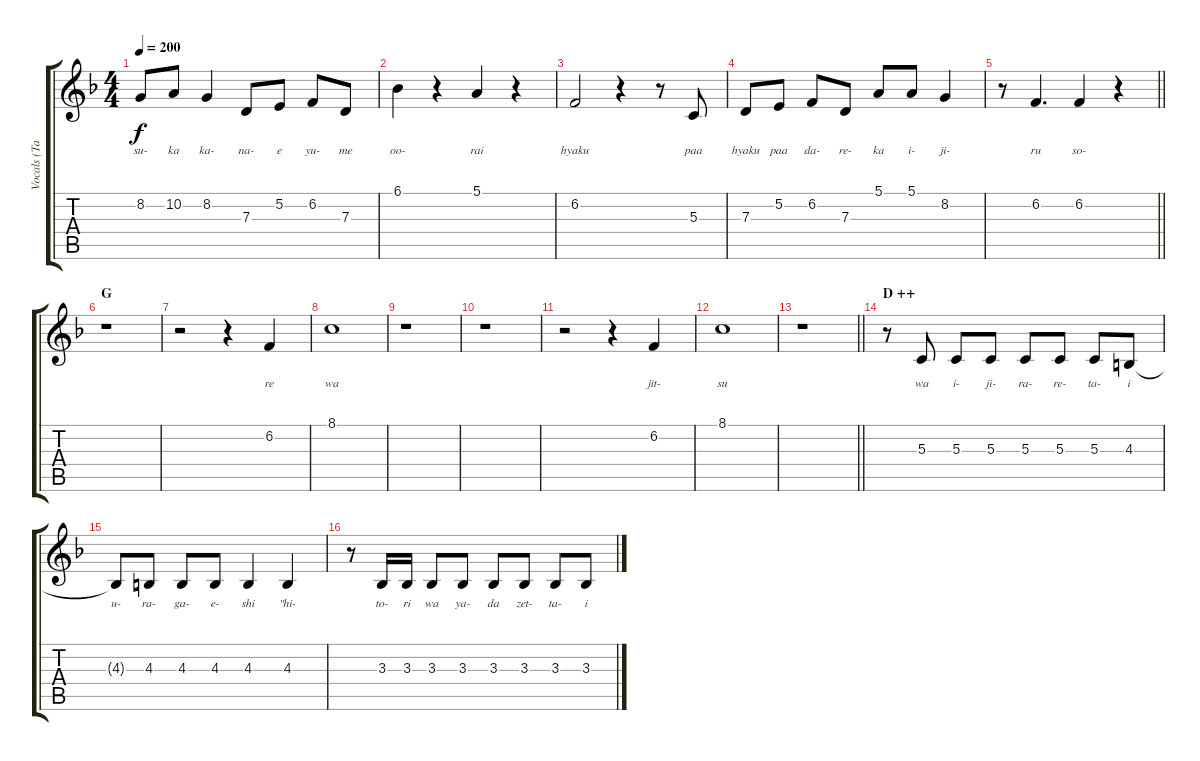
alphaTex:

\track ("Vocals (Tainaka Ritsu)" "Vocals (Ta") {instrument altosax}
\staff {score tabs}
\tuning (E4 B3 G3 D3 A2 E2) {hide}
\ts (4 4)
\tempo 200
\clef g2
\ks f
8.2.8{lyrics (0 "su-") lyrics (1 "") lyrics (2 "") lyrics (3 "") lyrics (4 "") dy f} 10.2.8{lyrics (0 "ka") lyrics (1 "") lyrics (2 "") lyrics (3 "") lyrics (4 "")} 8.2.4{lyrics (0 "ka-") lyrics (1 "") lyrics (2 "") lyrics (3 "") lyrics (4 "")} 7.3.8{lyrics (0 "na-") lyrics (1 "") lyrics (2 "") lyrics (3 "") lyrics (4 "")} 5.2.8{lyrics (0 "e") lyrics (1 "") lyrics (2 "") lyrics (3 "") lyrics (4 "")} 6.2.8{lyrics (0 "yu-") lyrics (1 "") lyrics (2 "") lyrics (3 "") lyrics (4 "")} 7.3.8{lyrics (0 "me") lyrics (1 "") lyrics (2 "") lyrics (3 "") lyrics (4 "")} |
6.1.4{lyrics (0 "oo-") lyrics (1 "") lyrics (2 "") lyrics (3 "") lyrics (4 "")} r.4 5.1.4{lyrics (0 "rai") lyrics (1 "") lyrics (2 "") lyrics (3 "") lyrics (4 "")} r.4 |
6.2.2{lyrics (0 "hyaku") lyrics (1 "") lyrics (2 "") lyrics (3 "") lyrics (4 "")} r.4 r.8 5.3.8{lyrics (0 "paa") lyrics (1 "") lyrics (2 "") lyrics (3 "") lyrics (4 "")} |
7.3.8{lyrics (0 "hyaku") lyrics (1 "") lyrics (2 "") lyrics (3 "") lyrics (4 "")} 5.2.8{lyrics (0 "paa") lyrics (1 "") lyrics (2 "") lyrics (3 "") lyrics (4 "")} 6.2.8{lyrics (0 "da-") lyrics (1 "") lyrics (2 "") lyrics (3 "") lyrics (4 "")} 7.3.8{lyrics (0 "re-") lyrics (1 "") lyrics (2 "") lyrics (3 "") lyrics (4 "")} 5.1.8{lyrics (0 "ka") lyrics (1 "") lyrics (2 "") lyrics (3 "") lyrics (4 "")} 5.1.8{lyrics (0 "i-") lyrics (1 "") lyrics (2 "") lyrics (3 "") lyrics (4 "")} 8.2.4{lyrics (0 "ji-") lyrics (1 "") lyrics (2 "") lyrics (3 "") lyrics (4 "")} |
\barLineRight lightlight
r.8 6.2.4{d lyrics (0 "ru") lyrics (1 "") lyrics (2 "") lyrics (3 "") lyrics (4 "")} 6.2.4{lyrics (0 "so-") lyrics (1 "") lyrics (2 "") lyrics (3 "") lyrics (4 "")} r.4 |
\section ("" "G")
r.1 |
r.2 r.4 6.2.4{lyrics (0 "re") lyrics (1 "") lyrics (2 "") lyrics (3 "") lyrics (4 "")} |
8.1.1{lyrics (0 "wa") lyrics (1 "") lyrics (2 "") lyrics (3 "") lyrics (4 "")} |
r.1 |
r.1 |
r.2 r.4 6.2.4{lyrics (0 "jit-") lyrics (1 "") lyrics (2 "") lyrics (3 "") lyrics (4 "")} |
8.1.1{lyrics (0 "su") lyrics (1 "") lyrics (2 "") lyrics (3 "") lyrics (4 "")} |
\barLineRight lightlight
r.1 |
\section ("" "D ++")
r.8 5.3.8{lyrics (0 "wa") lyrics (1 "") lyrics (2 "") lyrics (3 "") lyrics (4 "")} 5.3.8{lyrics (0 "i-") lyrics (1 "") lyrics (2 "") lyrics (3 "") lyrics (4 "")} 5.3.8{lyrics (0 "ji-") lyrics (1 "") lyrics (2 "") lyrics (3 "") lyrics (4 "")} 5.3.8{lyrics (0 "ra-") lyrics (1 "") lyrics (2 "") lyrics (3 "") lyrics (4 "")} 5.3.8{lyrics (0 "re-") lyrics (1 "") lyrics (2 "") lyrics (3 "") lyrics (4 "")} 5.3.8{lyrics (0 "ta-") lyrics (1 "") lyrics (2 "") lyrics (3 "") lyrics (4 "")} 4.3.8{lyrics (0 "i") lyrics (1 "") lyrics (2 "") lyrics (3 "") lyrics (4 "")} |
4.3{t}.8{lyrics (0 "u-") lyrics (1 "") lyrics (2 "") lyrics (3 "") lyrics (4 "")} 4.3.8{lyrics (0 "ra-") lyrics (1 "") lyrics (2 "") lyrics (3 "") lyrics (4 "")} 4.3.8{lyrics (0 "ga-") lyrics (1 "") lyrics (2 "") lyrics (3 "") lyrics (4 "")} 4.3.8{lyrics (0 "e-") lyrics (1 "") lyrics (2 "") lyrics (3 "") lyrics (4 "")} 4.3.4{lyrics (0 "shi") lyrics (1 "") lyrics (2 "") lyrics (3 "") lyrics (4 "")} 4.3.4{lyrics (0 "\"hi-") lyrics (1 "") lyrics (2 "") lyrics (3 "") lyrics (4 "")} |
r.8 3.3.16{lyrics (0 "to-") lyrics (1 "") lyrics (2 "") lyrics (3 "") lyrics (4 "")} 3.3.16{lyrics (0 "ri") lyrics (1 "") lyrics (2 "") lyrics (3 "") lyrics (4 "")} 3.3.8{lyrics (0 "wa") lyrics (1 "") lyrics (2 "") lyrics (3 "") lyrics (4 "")} 3.3.8{lyrics (0 "ya-") lyrics (1 "") lyrics (2 "") lyrics (3 "") lyrics (4 "")} 3.3.8{lyrics (0 "da") lyrics (1 "") lyrics (2 "") lyrics (3 "") lyrics (4 "")} 3.3.8{lyrics (0 "zet-") lyrics (1 "") lyrics (2 "") lyrics (3 "") lyrics (4 "")} 3.3.8{lyrics (0 "ta-") lyrics (1 "") lyrics (2 "") lyrics (3 "") lyrics (4 "")} 3.3.8{lyrics (0 "i") lyrics (1 "") lyrics (2 "") lyrics (3 "") lyrics (4 "")}
